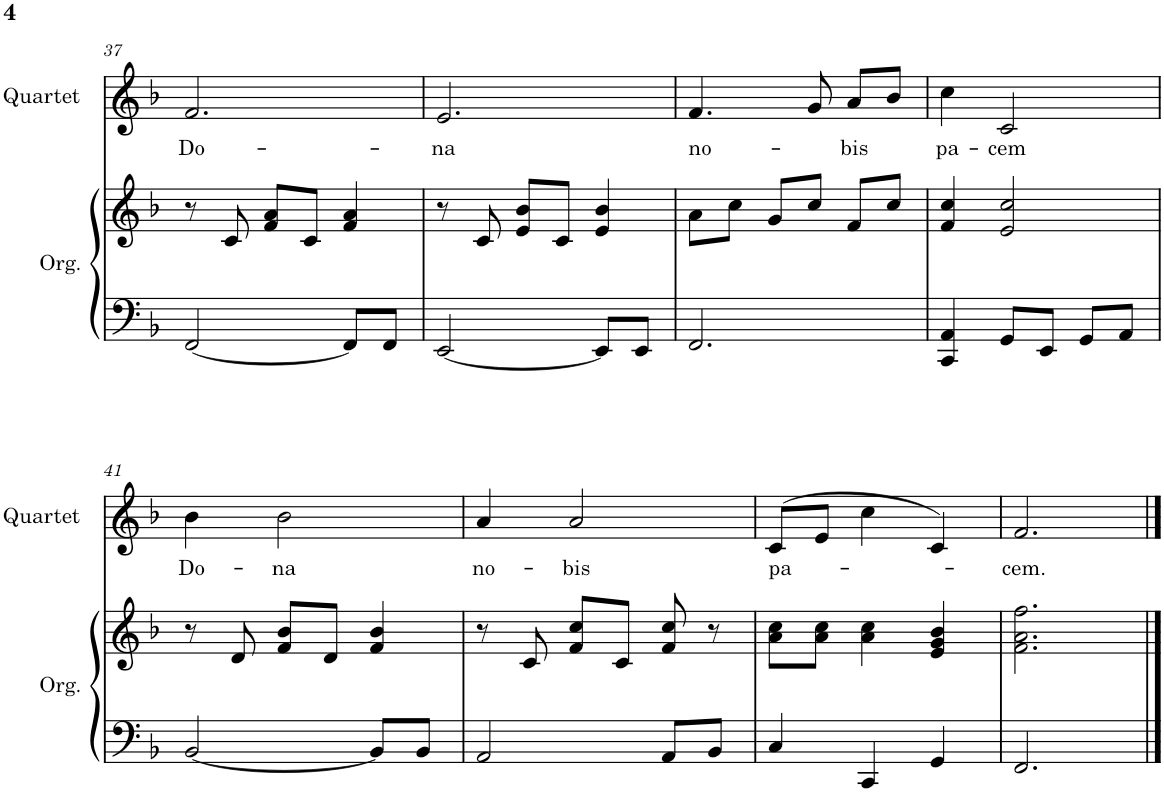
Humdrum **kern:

**kern	**kern	**kern	**text
*part2	*part2	*part1	*part1
*staff3	*staff2	*staff1	*staff1
*I"Órgano de tubos	*	*I"Quartet	*
*	*	*I'Quartet	*
!!LO:PB:g=z
*clefF4	*clefG2	*clefG2	*
*k[b-]	*k[b-]	*k[b-]	*
*M3/4	*M3/4	*M3/4	*
=37	=37	=37	=37
!	!	!	!LO:LY:b
[2FF/	8r	2.f/	Do-
.	8c/	.	.
.	8f/ 8a/L	.	.
.	8c/J	.	.
8FF/L]	4f/ 4a/	.	.
8FF/J	.	.	.
=38	=38	=38	=38
!	!	!	!LO:LY:b
[2EE/	8r	2.e/	-na
.	8c/	.	.
.	8e/ 8b-/L	.	.
.	8c/J	.	.
8EE/L]	4e/ 4b-/	.	.
8EE/J	.	.	.
=39	=39	=39	=39
!	!	!	!LO:LY:b
2.FF/	8a\L	4.f/	no-
.	8cc\J	.	.
.	8g/L	.	.
.	8cc/J	8g/	.
!	!	!	!LO:LY:b
.	8f/L	8a/L	-bis
.	8cc/J	8b-/J	.
=40	=40	=40	=40
!	!	!	!LO:LY:b
4CC/ 4AA/	4f/ 4cc/	4cc\	pa-
!	!	!	!LO:LY:b
8GG/L	2e/ 2cc/	2c/	-cem
8EE/J	.	.	.
8GG/L	.	.	.
8AA/J	.	.	.
!!LO:LB:g=z
=41	=41	=41	=41
!	!	!	!LO:LY:b
[2BB-/	8r	4b-\	Do-
.	8d/	.	.
!	!	!	!LO:LY:b
.	8f/ 8b-/L	2b-\	-na
.	8d/J	.	.
8BB-/L]	4f/ 4b-/	.	.
8BB-/J	.	.	.
=42	=42	=42	=42
!	!	!	!LO:LY:b
2AA/	8r	4a/	no-
.	8c/	.	.
!	!	!	!LO:LY:b
.	8f/ 8cc/L	2a/	-bis
.	8c/J	.	.
8AA/L	8f/ 8cc/	.	.
8BB-/J	8r	.	.
=43	=43	=43	=43
!	!	!	!LO:LY:b
4C/	8a\ 8cc\L	(8c/L	pa-
.	8a\ 8cc\J	8e/J	.
4CC/	4a\ 4cc\	4cc\	.
4GG/	4e/ 4g/ 4b-/	4c/)	.
=44	=44	=44	=44
!	!	!	!LO:LY:b
2.FF/	2.f\ 2.a\ 2.ff\	2.f/	-cem.
==	==	==	==
*-	*-	*-	*-
